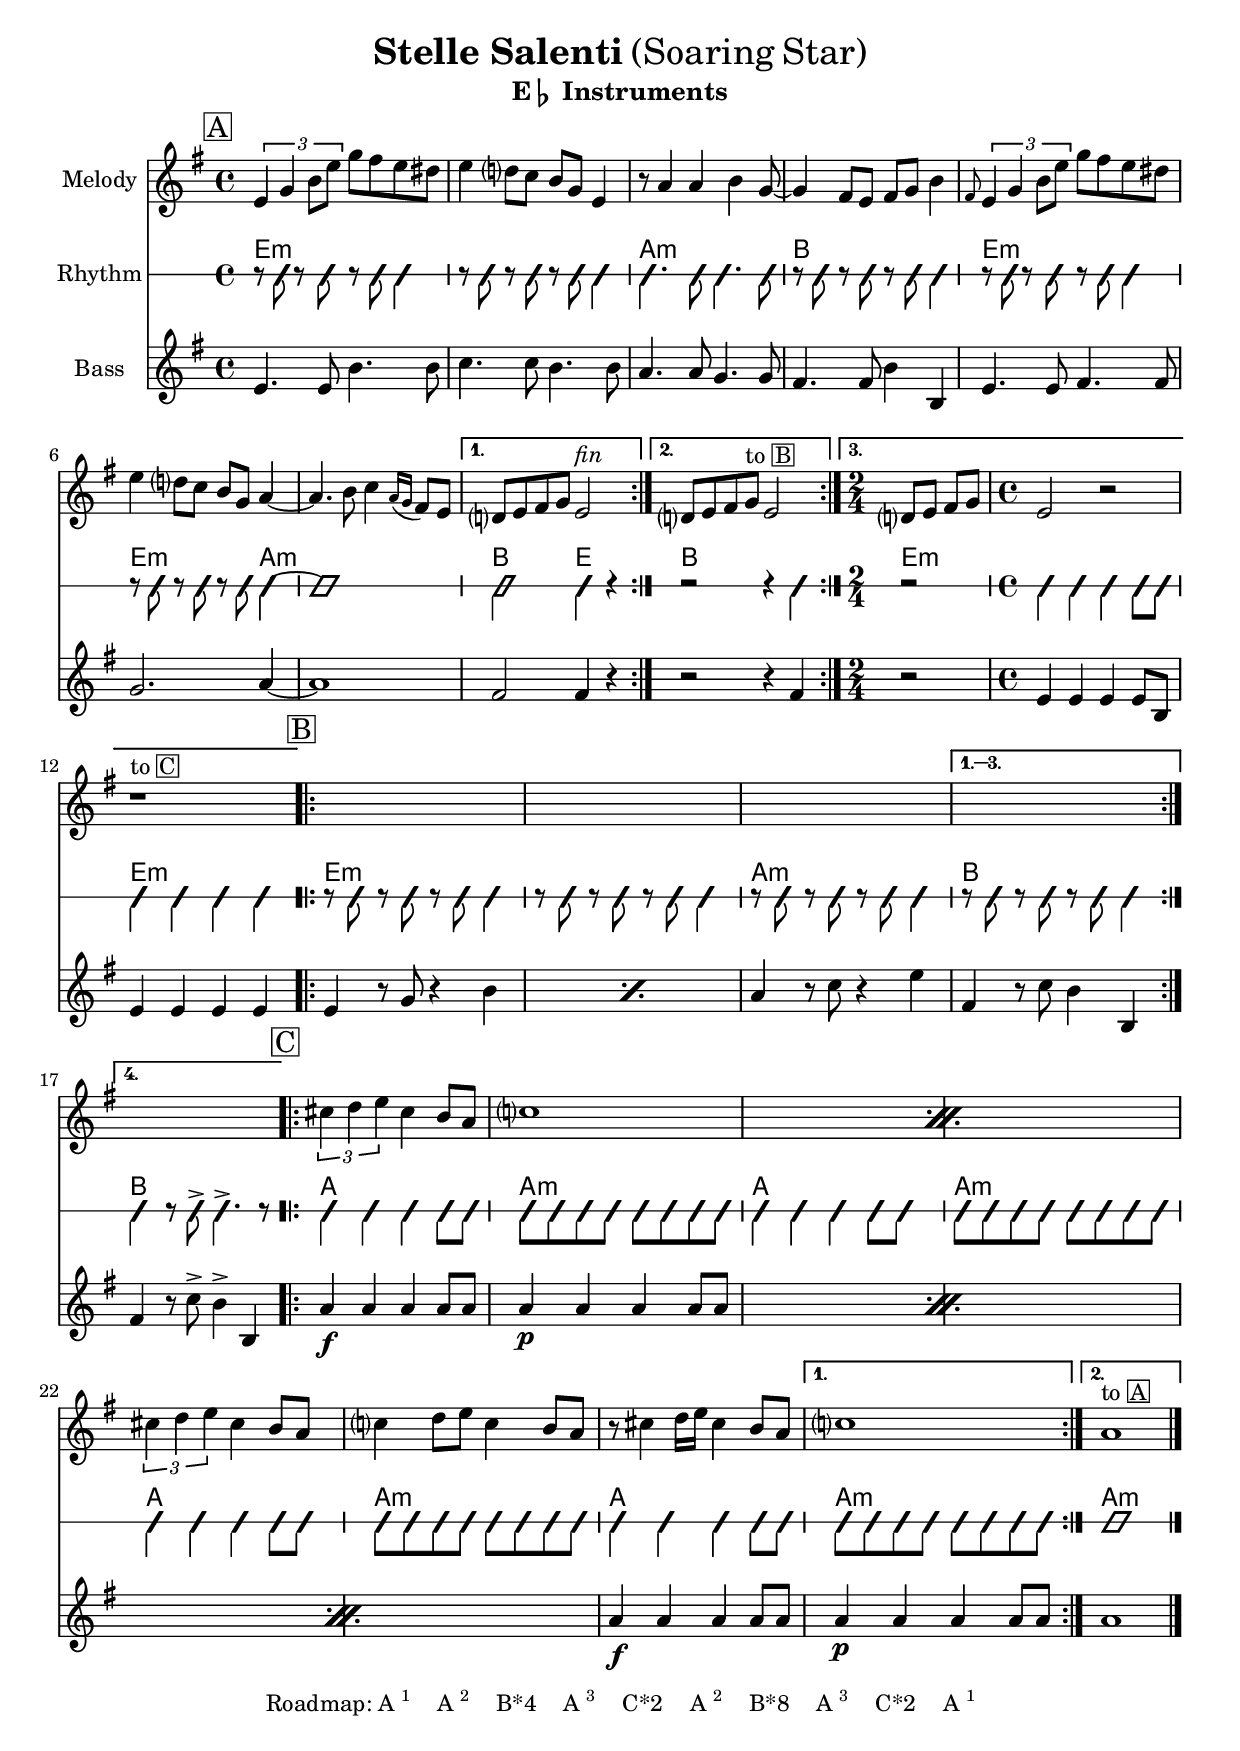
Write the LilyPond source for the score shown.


\version "2.8.6"

\header{
%   composer          = "Amiel Martin"
  title             = \markup { "Stelle Salenti" \medium{ (Soaring Star) } }
%   subtitle          = "(Soaring Star)"
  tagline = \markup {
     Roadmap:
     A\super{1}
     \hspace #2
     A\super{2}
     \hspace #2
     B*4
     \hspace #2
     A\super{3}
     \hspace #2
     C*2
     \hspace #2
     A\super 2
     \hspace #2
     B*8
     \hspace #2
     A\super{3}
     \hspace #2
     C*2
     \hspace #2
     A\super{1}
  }

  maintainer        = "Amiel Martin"
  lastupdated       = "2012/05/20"

}


\layout {
%     indent = #0
  \context { \ChordNames
     \override ChordName #'font-size = #1
%      \override ChordName #'font-series = #'bold
  }
}



melody = \relative c'' {
  \set Staff.instrumentName = #"Melody"

  \key g \minor


  \mark \markup { \box "A" }

  \repeat volta 3 {
    \times 2/3 { g4 bes d8 g } bes a g fis |
    g4 f?8 ees d bes g4 |
    r8 c4 c d bes8 ~ |
    bes4 a8 g a bes d4 |

    \grace { a8 }
    \times 2/3 { g4 bes d8 g } bes a g fis |
    g4 f?8 ees d bes c4~ |
    c4. d8 ees4
    \acciaccatura { c16[ bes] }
    a8 g |
  }

  \alternative {
    {
      f?8 g a bes g2^\markup { \italic fin } |
    }
    {

      f?8 g a

      bes^\markup { to \box B } g2 |
%       \once \override Score.RehearsalMark #'self-alignment-X = #RIGHT

    }
    {
      \set Score.measureLength = #(ly:make-moment 2 4) f?8 g a bes |

      \set Score.measureLength = #(ly:make-moment 4 4)
      g2 r2 |

      r1^\markup { to \box C } |
    }
  }

  \mark \markup { \box "B" }

  \improvisationOn
  \repeat volta 4 {
    s1 | s1 | s1 |
  }
  \alternative {
    { s1 |}
    { s1 |}
  }

  \improvisationOff


  \mark \markup { \box "C" }

  \repeat volta 2 {
    \repeat percent 2 {
      \times 2/3 { e'4 f g } e d8 c |
      ees?1 |
    }

    \times 2/3 { e4 f g } e d8 c |
    ees?4 f8 g ees4 d8 c |

    r8 e4 f16 g e4 d8 c |
  }

  \alternative {
    { ees?1 | }
    { c1^\markup { to \box A } | }
  }

  \bar "|."
}

chordnames = \chordmode {
  \set Score.markFormatter = #format-mark-circle-letters
  \set chordChanges = ##t

  \mark \markup { \box "A" }

  \repeat volta 3 {
    g1:m |
    g1:m |
    c1:m |
    d1 |

    g1:m |
    g2.:m c4:m |
    c1:m |
  }

  \alternative {
    { d2 g2 | }
    {
      \set chordChanges = ##f
      d1 |
      \set chordChanges = ##t
    }

    {
      \time 2/4
      g2:m |
      \time 4/4

      g1:m |
      g1:m |
    }
  }

  \mark \markup { \box "B" }

  \repeat volta 4 {
    \set chordChanges = ##f
    g1:m |
    \set chordChanges = ##t

    g1:m |
    c1:m |
  }

  \alternative {
    { d1 |}
    { d1 |}
  }

  \mark \markup { \box "C" }

  \repeat volta 2 {
    c1 |
    c1:m |
    c1 |
    c1:m |
    c1 |
    c1:m |
    c1 |
  }

  \alternative {
    { c1:m |}
    {
      \set chordChanges = ##f
      c1:m |
      \set chordChanges = ##t
    }
  }


}



rhythm = \relative c' {
  \set Staff.instrumentName = #"Rhythm"
  \clef percussion
  \override Stem #'direction = #down

  \improvisationOn

  % A

  \repeat volta 3 {

    r8 g8 r8 g8 r8 g8 g4 |
    r8 g8 r8 g8 r8 g8 g4 |
    c4. c8 c4. c8 |
    r8 g8 r8 g8 r8 g8 g4 |

    r8 g8 r8 g8 r8 g8 g4 |
    r8 g8 r8 g8 r8 g8 c4 ~ |
    c1 |
  }

  \alternative {
    { d2 d4 r4 | }
    { r2 r4 d4 | }
    {
      \set Score.measureLength = #(ly:make-moment 2 4) r2 |
      \set Score.measureLength = #(ly:make-moment 4 4)

      g4 g g g8 d |
      g4 g g g4 |
    }
  }

  % B

  \repeat volta 4 {
    r8 g8 r8 g8 r8 g8 g4 |
    r8 g8 r8 g8 r8 g8 g4 |
    r8 g8 r8 g8 r8 g8 g4 |
  }

  \alternative {
    { r8 g8 r8 g8 r8 g8 g4 | }
    { g4 r8 ees'8-> d4.-> r8 | }
  }


  \mark "C"

  \repeat volta 2 {

    c4 c c c8 c |
    c8 c c c c c c c |

    c4 c c c8 c |
    c8 c c c c c c c |

    c4 c c c8 c |
    c8 c c c c c c c |

    c4 c c c8 c |
  }

  \alternative {
    { c8 c c c c c c c | }
    { c1| }
  }


}


bass = \relative c {
  \set Score.markFormatter = #format-mark-circle-letters
  \set Staff.instrumentName = #"Bass"
  \key g \minor

  \mark \markup { \box "A" }

  \repeat volta 3 {
    g4. g8 d'4. d8 |
    ees4. ees8 d4. d8 |
    c4. c8 bes4. bes8 |
    a4. a8 d4 d, |

    g4. g8 a4. a8 |
    bes2. c4~ |
    c1 |
  }

  \alternative {
    { a2 a4 r4 | }
    { r2 r4 a4 | }
    {
      \set Score.measureLength = #(ly:make-moment 2 4) r2 |
      \set Score.measureLength = #(ly:make-moment 4 4)

      g4 g g g8 d |
      g4 g g g4 |
    }
  }

  \mark \markup { \box "B" }

  \repeat volta 4 {
    \repeat percent 2 {
      g4 r8 bes8 r4 d4 |
    }
%     g,4 r8 bes8 r4 d4 |
    c4 r8 ees8 r4 g4 |
  }

  \alternative {
    { a,4 r8 ees'8 d4 d,4 | }
    { a'4 r8 ees'8-> d4-> d,4 | }
  }


  \mark \markup { \box "C" }

  \repeat volta 2 {
    \repeat percent 3 {
      c'4\f c c c8 c |
      c4\p c c c8 c |
    }

    c4\f c c c8 c |
  }

  \alternative {
    { c4\p c c c8 c |}
    { c1 |}
  }



}


\header {
  instrument = \markup { "E" \flat " Instruments" }
}

\score {
  <<
    \time 4/4


    \new Staff {
      \transpose ees c
      \melody
    }

    \new ChordNames {
      \transpose ees c
      \chordnames
    }


    \new RhythmicStaff {
      \rhythm
    }

    \new Staff {
        \clef treble
        \transpose ees c''
        \bass
    }

  >>

}


